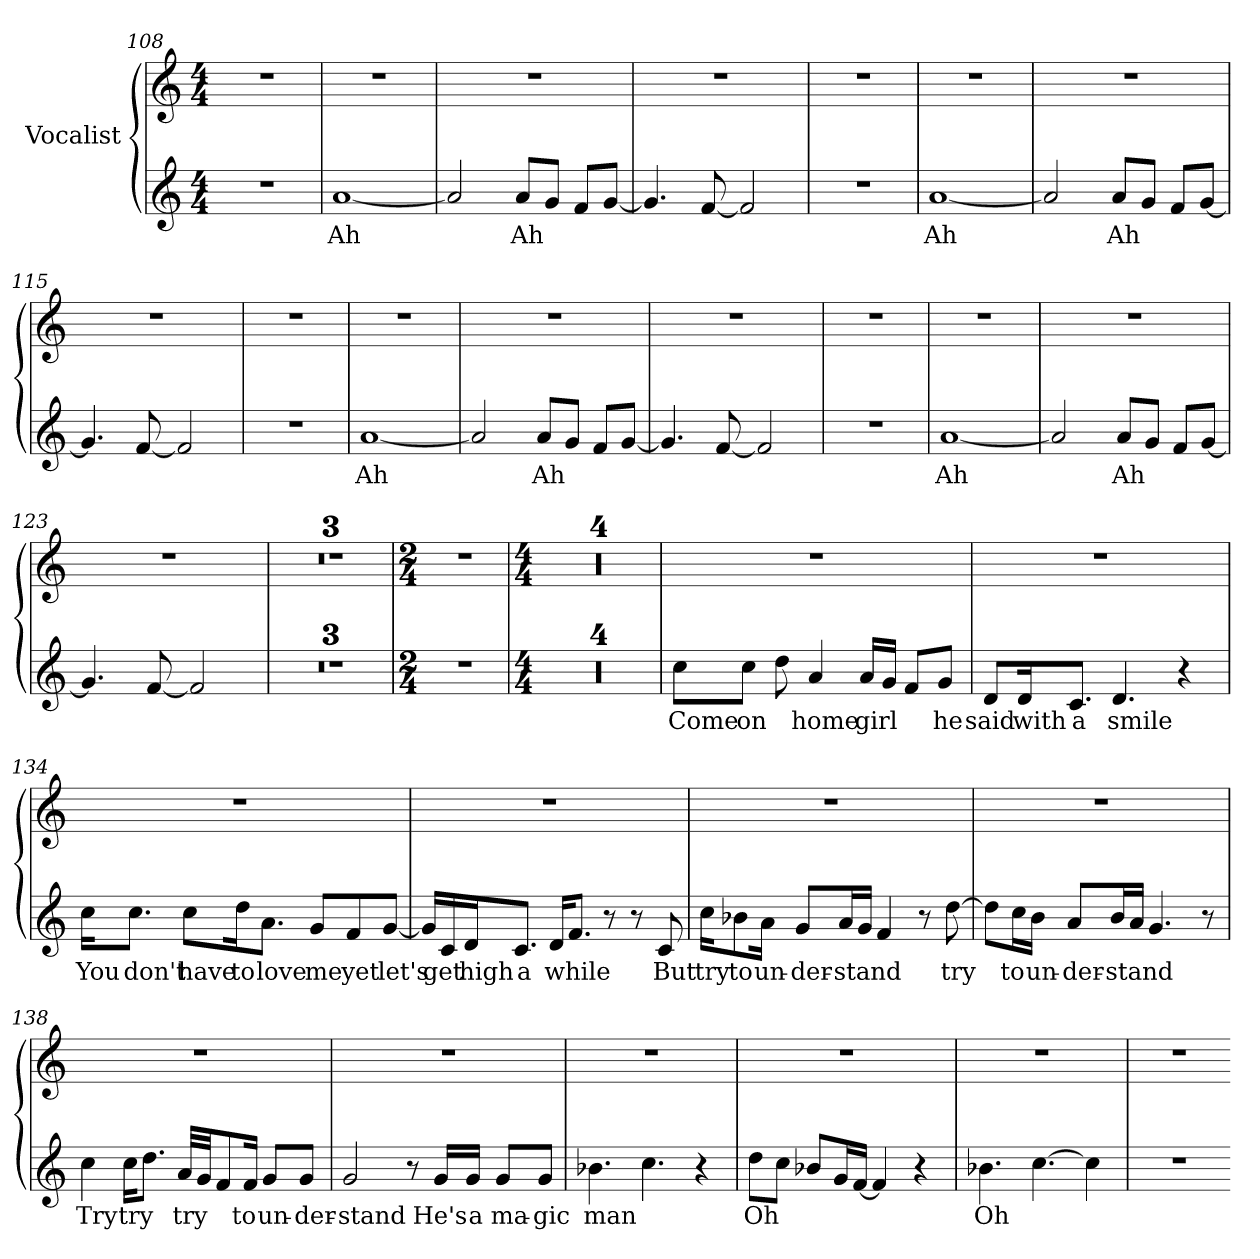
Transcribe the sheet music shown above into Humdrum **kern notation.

**kern	**text	**kern
*part1	*part1	*part1
*staff2	*staff2	*staff1
*I"Vocalist	*	*
*clefG2	*	*clefG2
*M4/4	*	*M4/4
=108	=108	=108
1r	.	1r
=109	=109	=109
[1a	Ah	1r
=110	=110	=110
2a]	_	1r
8a/L	Ah	.
8g/J	_	.
8f/L	_	.
[8g/J	_	.
=111	=111	=111
4.g]	_	1r
[8f	_	.
2f]	_	.
=112	=112	=112
1r	.	1r
=113	=113	=113
[1a	Ah	1r
=114	=114	=114
2a]	_	1r
8a/L	Ah	.
8g/J	_	.
8f/L	_	.
[8g/J	_	.
=115	=115	=115
4.g]	_	1r
[8f	_	.
2f]	_	.
=116	=116	=116
1r	.	1r
=117	=117	=117
[1a	Ah	1r
=118	=118	=118
2a]	_	1r
8a/L	Ah	.
8g/J	_	.
8f/L	_	.
[8g/J	_	.
=119	=119	=119
4.g]	_	1r
[8f	_	.
2f]	_	.
=120	=120	=120
1r	.	1r
=121	=121	=121
[1a	Ah	1r
=122	=122	=122
2a]	_	1r
8a/L	Ah	.
8g/J	_	.
8f/L	_	.
[8g/J	_	.
=123	=123	=123
4.g]	_	1r
[8f	_	.
2f]	_	.
=124	=124	=124
1r	.	1r
=125	=125	=125
1r	.	1r
=126	=126	=126
1r	.	1r
=127	=127	=127
*M2/4	*	*M2/4
2r	.	2r
=128	=128	=128
*M4/4	*	*M4/4
1r	.	1r
=129	=129	=129
1r	.	1r
=130	=130	=130
1r	.	1r
=131	=131	=131
1r	.	1r
=132	=132	=132
8cc\L	Come	1r
8cc\J	on	.
8dd	_	.
4a	home	.
16a/LL	girl	.
16g/JJ	_	.
8f/L	_	.
8g/J	he	.
=133	=133	=133
8d/L	said	1r
16d/K	with	.
8.c/J	a	.
4.d	smile	.
4r	.	.
=134	=134	=134
16cc\KL	You	1r
8.cc\J	don't	.
8cc\L	have	.
16dd\K	to	.
8.a\J	love	.
8g/L	me	.
8f/	yet	.
[8g/J	let's	.
=135	=135	=135
16g/LL]	_	1r
16c/J	get	.
16d/K	high	.
8.c/J	a	.
16d/KL	while	.
8.f/J	_	.
8r	.	.
8r	.	.
8c	But	.
=136	=136	=136
16cc\KL	try	1r
8b-X\	to	.
16a\Jk	un-	.
8g/L	-der-	.
16a/L	-stand	.
16g/JJ	_	.
4f	_	.
8r	.	.
[8dd	try	.
=137	=137	=137
8dd\L]	_	1r
16cc\L	to	.
16b\JJ	un-	.
8a/L	-der-	.
16b/L	-stand	.
16a/JJ	_	.
4.g	_	.
8r	.	.
=138	=138	=138
4cc	Try	1r
16cc\KL	try	.
8.dd\J	_	.
32a/LLL	try	.
32g/JJ	_	.
8f/	_	.
16f/Jk	to	.
8g/L	un-	.
8g/J	-der-	.
=139	=139	=139
2g	-stand	1r
8r	.	.
16g/LL	He's	.
16g/JJ	a	.
8g/L	ma-	.
8g/J	-gic	.
=140	=140	=140
4.b-X	man	1r
4.cc	_	.
4r	.	.
=141	=141	=141
8dd\L	Oh	1r
8cc\J	_	.
8b-X/L	_	.
16g/L	_	.
[16f/JJ	_	.
4f]	_	.
4r	.	.
=142	=142	=142
4.b-X	Oh	1r
[4.cc	_	.
4cc]	_	.
=143	=143	=143
1r	.	1r
=-	=-	=-
*-	*-	*-
